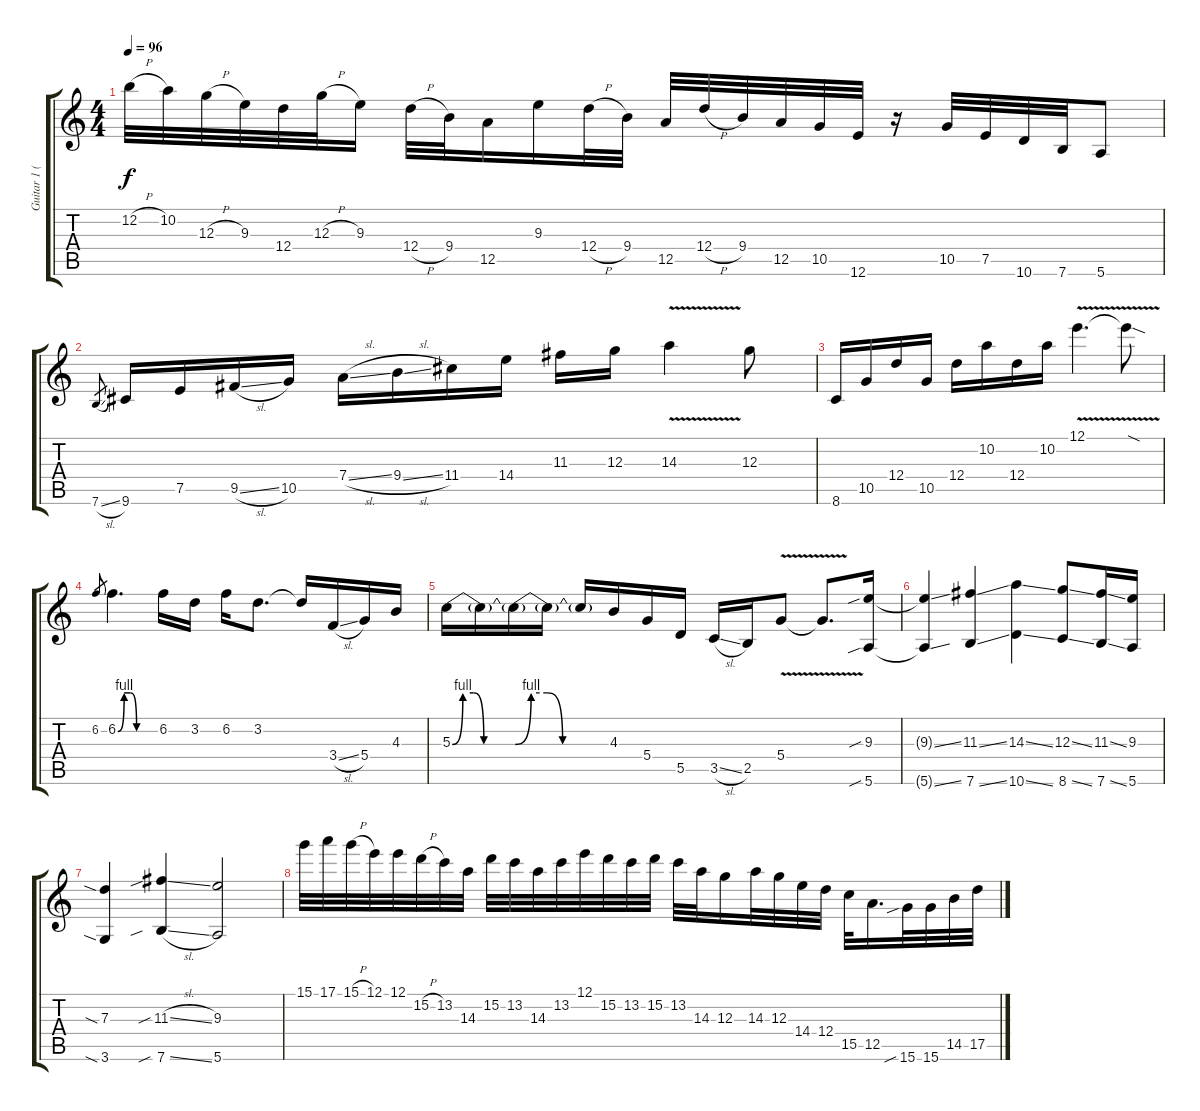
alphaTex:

\track ("Guitar 1 (Lead)" "Guitar 1 (") {instrument distortionguitar}
\staff {score tabs}
\tuning (E4 B3 G3 D3 A2 E2) {hide}
\ts (4 4)
\tempo 96
\clef g2
\ks c
12.2{h}.32{dy f} 10.2.32 12.3{h}.32 9.3.32 12.4.32 12.3{h}.32 9.3.16 12.4{h}.32 9.4.32 12.5.16 9.3.16 12.4{h}.32 9.4.32 12.5.32 12.4{h}.32 9.4.32 12.5.32 10.5.32 12.6.32 r.16 10.5.32 7.5.32 10.6.32 7.6.32 5.6.8 |
7.6{sl}.8{gr} 9.6.16 7.5.16 9.5{sl}.16 10.5.16 7.4{sl}.16 9.4{sl}.16 11.4.16 14.4.16 11.3.16 12.3.16 14.3{v}.4 12.3.8 |
8.6.16 10.5.16 12.4.16 10.5.16 12.4.16 10.2.16 12.4.16 10.2.16 12.1{v}.4{d} 12.1{sod t}.8 |
6.2.8{gr} 6.2{be (custom 0 0 10 4 20 4 30 0 60 0)}.4{d} 6.2.16 3.2.16 6.2.16 3.2.8{d} 3.2{t}.16 3.4{sl}.16 5.4.16 4.3.16 |
5.3{be (custom 0 0 10 4 20 4 30 0 60 0)}.16 5.3{t}.16 5.3{be (custom 0 0 10 4 20 4 30 0 60 0) t}.16 5.3{t}.16 5.3{t}.16 4.3.16 5.4.16 5.5.16 3.5{sl}.16 2.5.16 5.4{v}.8 5.4{t}.8{d} (9.3{sib} 5.6{sib}).16 |
(9.3{ss t} 5.6{ss t}).4 (11.3{ss} 7.6{ss}).4 (14.3{ss} 10.6{ss}).4 (12.3{ss} 8.6{ss}).8 (11.3{ss} 7.6{ss}).16 (9.3 5.6).16 |
(7.3{sia} 3.6{sia}).4 (11.3{sib sl} 7.6{sib sl}).4 (9.3 5.6).2 |
15.1.32 17.1.32 15.1{h}.32 12.1.32 12.1.32 15.2{h}.32 13.2.32 14.3.32 15.2.32 13.2.32 14.3.32 13.2.32 12.1.32 15.2.32 13.2.32 15.2.32 13.2.32 14.3.32 12.3.16 14.3.32 12.3.32 14.4.32 12.4.32 15.5.32 12.5.16{d} 15.6{sib}.32 15.6.32 14.5.32 17.5.32
